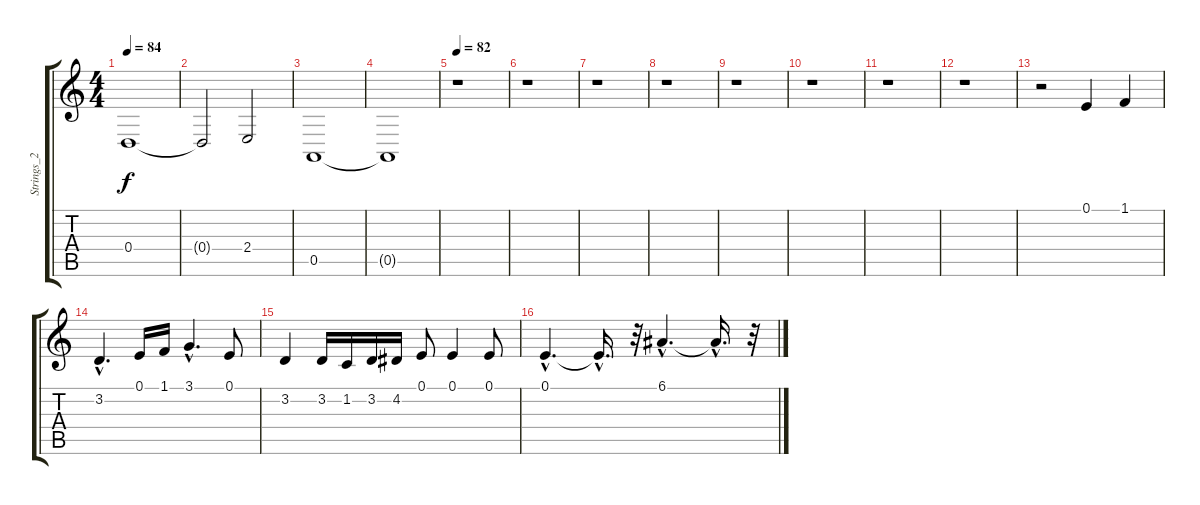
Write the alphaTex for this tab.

\track ("Strings_2 " "Strings_2 ") {instrument frenchhorn}
\staff {score tabs}
\tuning (E4 B3 G3 D3 A2 E2) {hide}
\ts (4 4)
\tempo 84
\clef g2
\ks c
0.4.1{dy f} |
0.4{t}.2 2.4.2 |
0.5.1 |
0.5{t}.1 |
\tempo 82
r.1 |
r.1 |
r.1 |
r.1 |
r.1 |
r.1 |
r.1 |
r.1 |
r.2 0.1.4{volume 12 balance 12 instrument frenchhorn} 1.1.4 |
3.2{hac}.4{d} 0.1.16 1.1.16 3.1{hac}.4{d} 0.1.8 |
3.2.4 3.2.16 1.2.16 3.2.16 4.2.16 0.1.8 0.1.4 0.1.8 |
0.1{hac}.4{d} 0.1{hac t}.16{d} r.32 6.1{hac}.4{d} 6.1{hac t}.16{d} r.32
